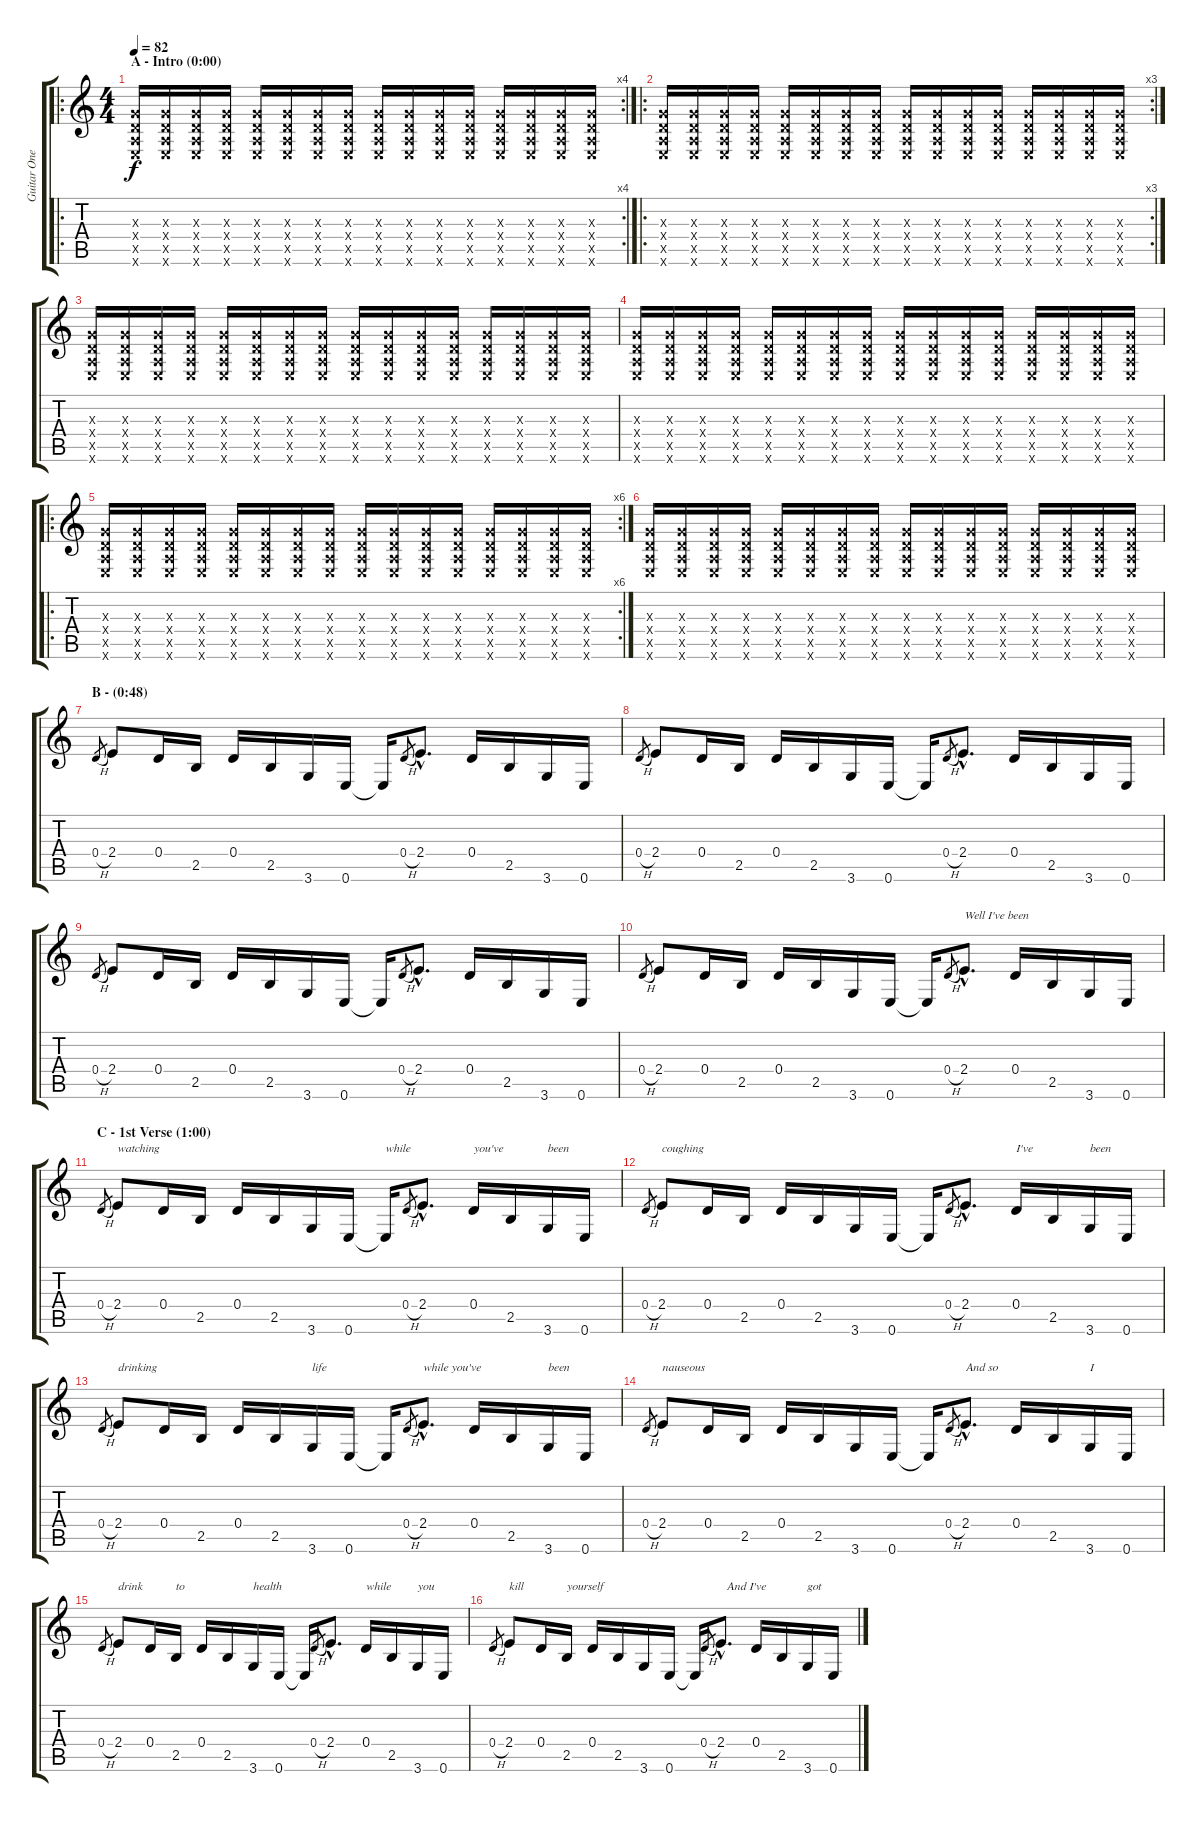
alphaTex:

\track ("Guitar One" "Guitar One") {instrument distortionguitar}
\staff {score tabs}
\tuning (E4 B3 G3 D3 A2 E2) {hide}
\ro
\rc 4
\ts (4 4)
\section ("" "A - Intro (0:00)")
\tempo 82
\clef g2
\ks c
(0.3{x} 0.4{x} 0.5{x} 0.6{x}).16{dy f instrument distortionguitar} (0.3{x} 0.4{x} 0.5{x} 0.6{x}).16 (0.3{x} 0.4{x} 0.5{x} 0.6{x}).16 (0.3{x} 0.4{x} 0.5{x} 0.6{x}).16 (0.3{x} 0.4{x} 0.5{x} 0.6{x}).16 (0.3{x} 0.4{x} 0.5{x} 0.6{x}).16 (0.3{x} 0.4{x} 0.5{x} 0.6{x}).16 (0.3{x} 0.4{x} 0.5{x} 0.6{x}).16 (0.3{x} 0.4{x} 0.5{x} 0.6{x}).16 (0.3{x} 0.4{x} 0.5{x} 0.6{x}).16 (0.3{x} 0.4{x} 0.5{x} 0.6{x}).16 (0.3{x} 0.4{x} 0.5{x} 0.6{x}).16 (0.3{x} 0.4{x} 0.5{x} 0.6{x}).16 (0.3{x} 0.4{x} 0.5{x} 0.6{x}).16 (0.3{x} 0.4{x} 0.5{x} 0.6{x}).16 (0.3{x} 0.4{x} 0.5{x} 0.6{x}).16 |
\ro
\rc 3
(0.3{x} 0.4{x} 0.5{x} 0.6{x}).16 (0.3{x} 0.4{x} 0.5{x} 0.6{x}).16 (0.3{x} 0.4{x} 0.5{x} 0.6{x}).16 (0.3{x} 0.4{x} 0.5{x} 0.6{x}).16 (0.3{x} 0.4{x} 0.5{x} 0.6{x}).16 (0.3{x} 0.4{x} 0.5{x} 0.6{x}).16 (0.3{x} 0.4{x} 0.5{x} 0.6{x}).16 (0.3{x} 0.4{x} 0.5{x} 0.6{x}).16 (0.3{x} 0.4{x} 0.5{x} 0.6{x}).16 (0.3{x} 0.4{x} 0.5{x} 0.6{x}).16 (0.3{x} 0.4{x} 0.5{x} 0.6{x}).16 (0.3{x} 0.4{x} 0.5{x} 0.6{x}).16 (0.3{x} 0.4{x} 0.5{x} 0.6{x}).16 (0.3{x} 0.4{x} 0.5{x} 0.6{x}).16 (0.3{x} 0.4{x} 0.5{x} 0.6{x}).16 (0.3{x} 0.4{x} 0.5{x} 0.6{x}).16 |
(0.3{x} 0.4{x} 0.5{x} 0.6{x}).16 (0.3{x} 0.4{x} 0.5{x} 0.6{x}).16 (0.3{x} 0.4{x} 0.5{x} 0.6{x}).16 (0.3{x} 0.4{x} 0.5{x} 0.6{x}).16 (0.3{x} 0.4{x} 0.5{x} 0.6{x}).16 (0.3{x} 0.4{x} 0.5{x} 0.6{x}).16 (0.3{x} 0.4{x} 0.5{x} 0.6{x}).16 (0.3{x} 0.4{x} 0.5{x} 0.6{x}).16 (0.3{x} 0.4{x} 0.5{x} 0.6{x}).16 (0.3{x} 0.4{x} 0.5{x} 0.6{x}).16 (0.3{x} 0.4{x} 0.5{x} 0.6{x}).16 (0.3{x} 0.4{x} 0.5{x} 0.6{x}).16 (0.3{x} 0.4{x} 0.5{x} 0.6{x}).16 (0.3{x} 0.4{x} 0.5{x} 0.6{x}).16 (0.3{x} 0.4{x} 0.5{x} 0.6{x}).16 (0.3{x} 0.4{x} 0.5{x} 0.6{x}).16 |
(0.3{x} 0.4{x} 0.5{x} 0.6{x}).16 (0.3{x} 0.4{x} 0.5{x} 0.6{x}).16 (0.3{x} 0.4{x} 0.5{x} 0.6{x}).16 (0.3{x} 0.4{x} 0.5{x} 0.6{x}).16 (0.3{x} 0.4{x} 0.5{x} 0.6{x}).16 (0.3{x} 0.4{x} 0.5{x} 0.6{x}).16 (0.3{x} 0.4{x} 0.5{x} 0.6{x}).16 (0.3{x} 0.4{x} 0.5{x} 0.6{x}).16 (0.3{x} 0.4{x} 0.5{x} 0.6{x}).16 (0.3{x} 0.4{x} 0.5{x} 0.6{x}).16 (0.3{x} 0.4{x} 0.5{x} 0.6{x}).16 (0.3{x} 0.4{x} 0.5{x} 0.6{x}).16 (0.3{x} 0.4{x} 0.5{x} 0.6{x}).16 (0.3{x} 0.4{x} 0.5{x} 0.6{x}).16 (0.3{x} 0.4{x} 0.5{x} 0.6{x}).16 (0.3{x} 0.4{x} 0.5{x} 0.6{x}).16 |
\ro
\rc 6
(0.3{x} 0.4{x} 0.5{x} 0.6{x}).16 (0.3{x} 0.4{x} 0.5{x} 0.6{x}).16 (0.3{x} 0.4{x} 0.5{x} 0.6{x}).16 (0.3{x} 0.4{x} 0.5{x} 0.6{x}).16 (0.3{x} 0.4{x} 0.5{x} 0.6{x}).16 (0.3{x} 0.4{x} 0.5{x} 0.6{x}).16 (0.3{x} 0.4{x} 0.5{x} 0.6{x}).16 (0.3{x} 0.4{x} 0.5{x} 0.6{x}).16 (0.3{x} 0.4{x} 0.5{x} 0.6{x}).16 (0.3{x} 0.4{x} 0.5{x} 0.6{x}).16 (0.3{x} 0.4{x} 0.5{x} 0.6{x}).16 (0.3{x} 0.4{x} 0.5{x} 0.6{x}).16 (0.3{x} 0.4{x} 0.5{x} 0.6{x}).16 (0.3{x} 0.4{x} 0.5{x} 0.6{x}).16 (0.3{x} 0.4{x} 0.5{x} 0.6{x}).16 (0.3{x} 0.4{x} 0.5{x} 0.6{x}).16 |
(0.3{x} 0.4{x} 0.5{x} 0.6{x}).16 (0.3{x} 0.4{x} 0.5{x} 0.6{x}).16 (0.3{x} 0.4{x} 0.5{x} 0.6{x}).16 (0.3{x} 0.4{x} 0.5{x} 0.6{x}).16 (0.3{x} 0.4{x} 0.5{x} 0.6{x}).16 (0.3{x} 0.4{x} 0.5{x} 0.6{x}).16 (0.3{x} 0.4{x} 0.5{x} 0.6{x}).16 (0.3{x} 0.4{x} 0.5{x} 0.6{x}).16 (0.3{x} 0.4{x} 0.5{x} 0.6{x}).16 (0.3{x} 0.4{x} 0.5{x} 0.6{x}).16 (0.3{x} 0.4{x} 0.5{x} 0.6{x}).16 (0.3{x} 0.4{x} 0.5{x} 0.6{x}).16 (0.3{x} 0.4{x} 0.5{x} 0.6{x}).16 (0.3{x} 0.4{x} 0.5{x} 0.6{x}).16 (0.3{x} 0.4{x} 0.5{x} 0.6{x}).16 (0.3{x} 0.4{x} 0.5{x} 0.6{x}).16 |
\section ("" "B - (0:48)")
0.4{h}.8{gr} 2.4.8 0.4.16 2.5.16 0.4.16 2.5.16 3.6.16 0.6.16 0.6{t}.16 0.4{h}.8{gr} 2.4{hac}.8{d} 0.4.16 2.5.16 3.6.16 0.6.16 |
0.4{h}.8{gr} 2.4.8 0.4.16 2.5.16 0.4.16 2.5.16 3.6.16 0.6.16 0.6{t}.16 0.4{h}.8{gr} 2.4{hac}.8{d} 0.4.16 2.5.16 3.6.16 0.6.16 |
0.4{h}.8{gr} 2.4.8 0.4.16 2.5.16 0.4.16 2.5.16 3.6.16 0.6.16 0.6{t}.16 0.4{h}.8{gr} 2.4{hac}.8{d} 0.4.16 2.5.16 3.6.16 0.6.16 |
0.4{h}.8{gr} 2.4.8 0.4.16 2.5.16 0.4.16 2.5.16 3.6.16 0.6.16 0.6{t}.16 0.4{h}.8{gr} 2.4{hac}.8{d txt "Well I've been"} 0.4.16 2.5.16 3.6.16 0.6.16 |
\section ("" "C - 1st Verse (1:00)")
0.4{h}.8{gr} 2.4.8{txt "watching"} 0.4.16 2.5.16 0.4.16 2.5.16 3.6.16 0.6.16 0.6{t}.16{txt "while"} 0.4{h}.8{gr} 2.4{hac}.8{d} 0.4.16{txt "you've"} 2.5.16 3.6.16{txt "been"} 0.6.16 |
0.4{h}.8{gr} 2.4.8{txt "coughing"} 0.4.16 2.5.16 0.4.16 2.5.16 3.6.16 0.6.16 0.6{t}.16 0.4{h}.8{gr} 2.4{hac}.8{d} 0.4.16{txt "I've"} 2.5.16 3.6.16{txt "been"} 0.6.16 |
0.4{h}.8{gr} 2.4.8{txt "drinking"} 0.4.16 2.5.16 0.4.16 2.5.16 3.6.16{txt "life"} 0.6.16 0.6{t}.16 0.4{h}.8{gr} 2.4{hac}.8{d txt "while you've"} 0.4.16 2.5.16 3.6.16{txt "been"} 0.6.16 |
0.4{h}.8{gr} 2.4.8{txt "nauseous"} 0.4.16 2.5.16 0.4.16 2.5.16 3.6.16 0.6.16 0.6{t}.16 0.4{h}.8{gr} 2.4{hac}.8{d txt "And so "} 0.4.16 2.5.16 3.6.16{txt "I"} 0.6.16 |
0.4{h}.8{gr} 2.4.8{txt "drink"} 0.4.16 2.5.16{txt "to"} 0.4.16 2.5.16 3.6.16{txt "health"} 0.6.16 0.6{t}.16 0.4{h}.8{gr} 2.4{hac}.8{d} 0.4.16{txt "while"} 2.5.16 3.6.16{txt "you"} 0.6.16 |
0.4{h}.8{gr} 2.4.8{txt "kill"} 0.4.16 2.5.16{txt "yourself"} 0.4.16 2.5.16 3.6.16 0.6.16 0.6{t}.16 0.4{h}.8{gr} 2.4{hac}.8{d txt "  And I've"} 0.4.16 2.5.16 3.6.16{txt "got"} 0.6.16
